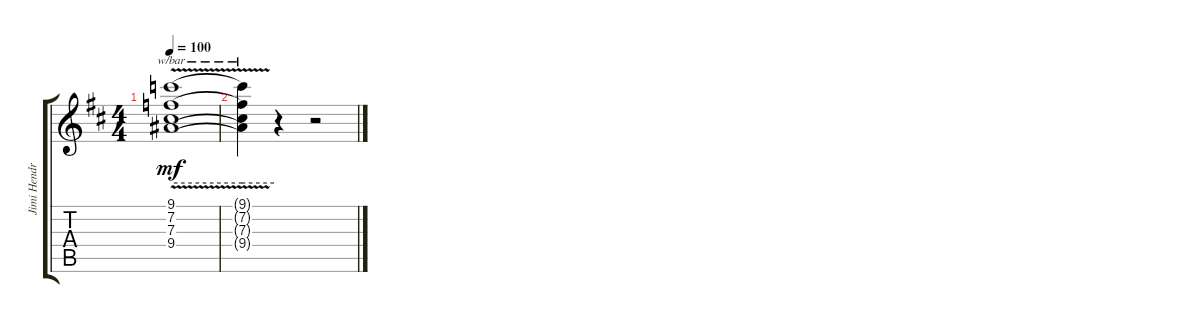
\track ("Jimi Hendrix-Distortion Gtr. Tuned Down " "Jimi Hendr") {instrument distortionguitar}
\staff {score tabs}
\tuning (Eb4 Bb3 Gb3 Db3 Ab2 Eb2) {hide}
\ts (4 4)
\tempo 100
\clef g2
\ks d
(9.1{v t} 7.2{v t} 7.3{v t} 9.4{v t}).1{tbe (hold default 0 0 60 0) dy mf} |
(9.1{v t} 7.2{v t} 7.3{v t} 9.4{v t}).4{tbe (hold default 0 0 60 0)} r.4 r.2
